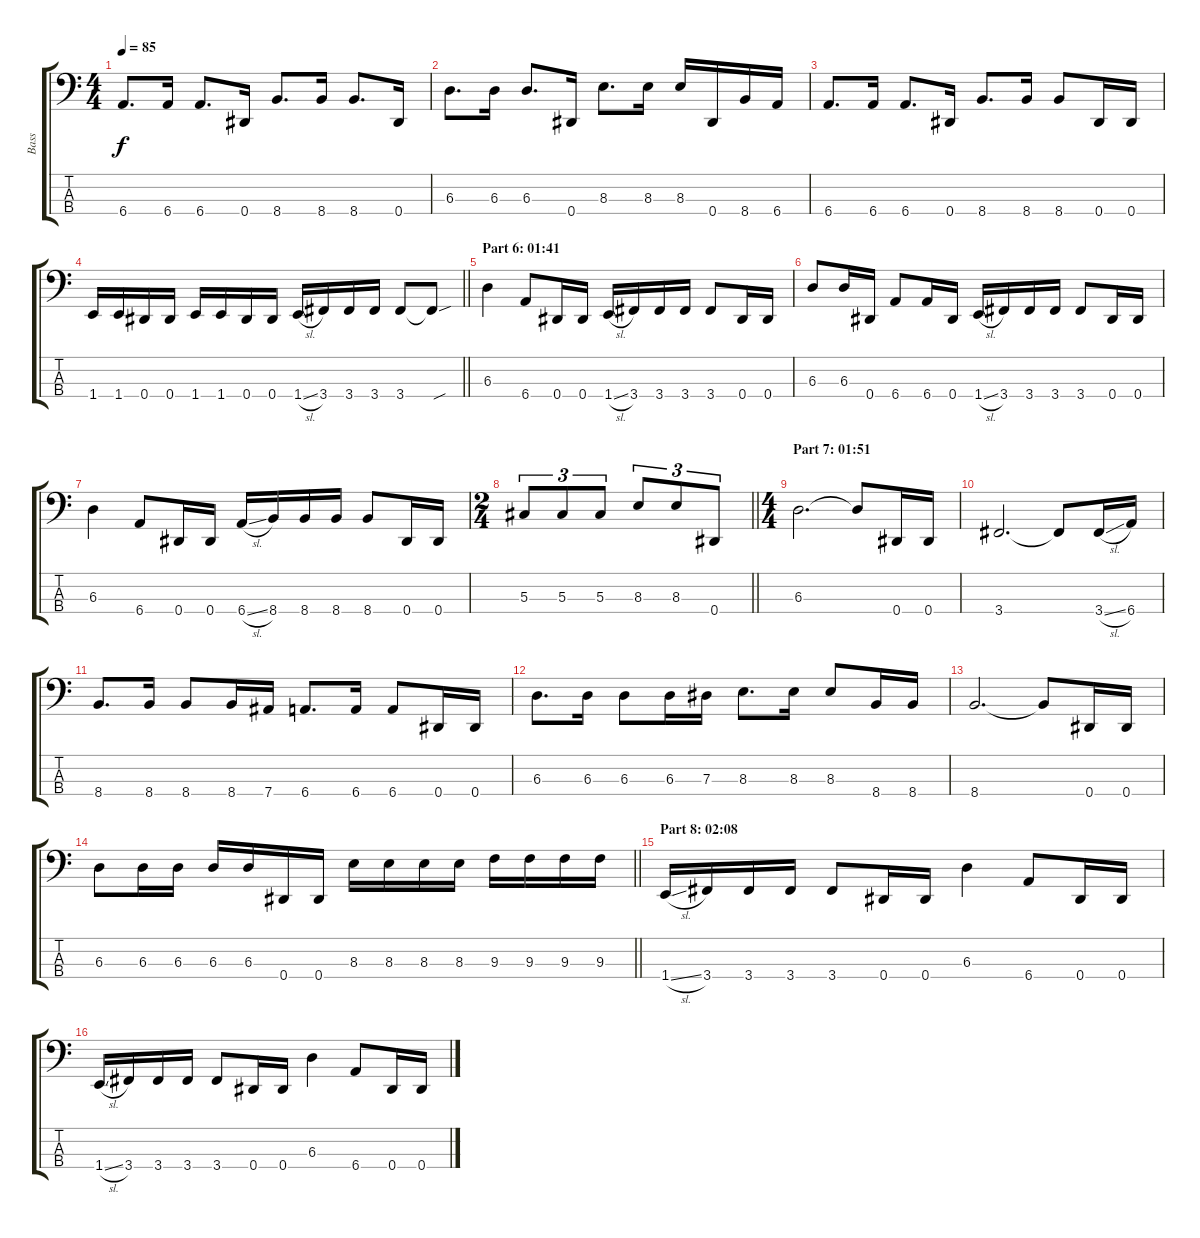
\track ("Bass" "Bass") {instrument electricbasspick}
\staff {score tabs}
\tuning (Gb2 Db2 Ab1 Eb1) {hide}
\ts (4 4)
\tempo 85
\clef f4
\ks c
6.4.8{d dy f} 6.4.16 6.4.8{d} 0.4.16 8.4.8{d} 8.4.16 8.4.8{d} 0.4.16 |
6.3.8{d} 6.3.16 6.3.8{d} 0.4.16 8.3.8{d} 8.3.16 8.3.16 0.4.16 8.4.16 6.4.16 |
6.4.8{d} 6.4.16 6.4.8{d} 0.4.16 8.4.8{d} 8.4.16 8.4.8 0.4.16 0.4.16 |
\barLineRight lightlight
1.4.16 1.4.16 0.4.16 0.4.16 1.4.16 1.4.16 0.4.16 0.4.16 1.4{sl}.16 3.4.16 3.4.16 3.4.16 3.4.8 3.4{sou t}.8 |
\section ("" "Part 6: 01:41")
6.3.4 6.4.8 0.4.16 0.4.16 1.4{sl}.16 3.4.16 3.4.16 3.4.16 3.4.8 0.4.16 0.4.16 |
6.3.8 6.3.16 0.4.16 6.4.8 6.4.16 0.4.16 1.4{sl}.16 3.4.16 3.4.16 3.4.16 3.4.8 0.4.16 0.4.16 |
6.3.4 6.4.8 0.4.16 0.4.16 6.4{sl}.16 8.4.16 8.4.16 8.4.16 8.4.8 0.4.16 0.4.16 |
\ts (2 4)
\barLineRight lightlight
5.3.8{tu (3 2)} 5.3.8{tu (3 2)} 5.3.8{tu (3 2)} 8.3.8{tu (3 2)} 8.3.8{tu (3 2)} 0.4.8{tu (3 2)} |
\ts (4 4)
\section ("" "Part 7: 01:51")
6.3.2{d} 6.3{t}.8 0.4.16 0.4.16 |
3.4.2{d} 3.4{t}.8 3.4{sl}.16 6.4.16 |
8.4.8{d} 8.4.16 8.4.8 8.4.16 7.4.16 6.4.8{d} 6.4.16 6.4.8 0.4.16 0.4.16 |
6.3.8{d} 6.3.16 6.3.8 6.3.16 7.3.16 8.3.8{d} 8.3.16 8.3.8 8.4.16 8.4.16 |
8.4.2{d} 8.4{t}.8 0.4.16 0.4.16 |
\barLineRight lightlight
6.3.8 6.3.16 6.3.16 6.3.16 6.3.16 0.4.16 0.4.16 8.3.16 8.3.16 8.3.16 8.3.16 9.3.16 9.3.16 9.3.16 9.3.16 |
\section ("" "Part 8: 02:08")
1.4{sl}.16 3.4.16 3.4.16 3.4.16 3.4.8 0.4.16 0.4.16 6.3.4 6.4.8 0.4.16 0.4.16 |
1.4{sl}.16 3.4.16 3.4.16 3.4.16 3.4.8 0.4.16 0.4.16 6.3.4 6.4.8 0.4.16 0.4.16
